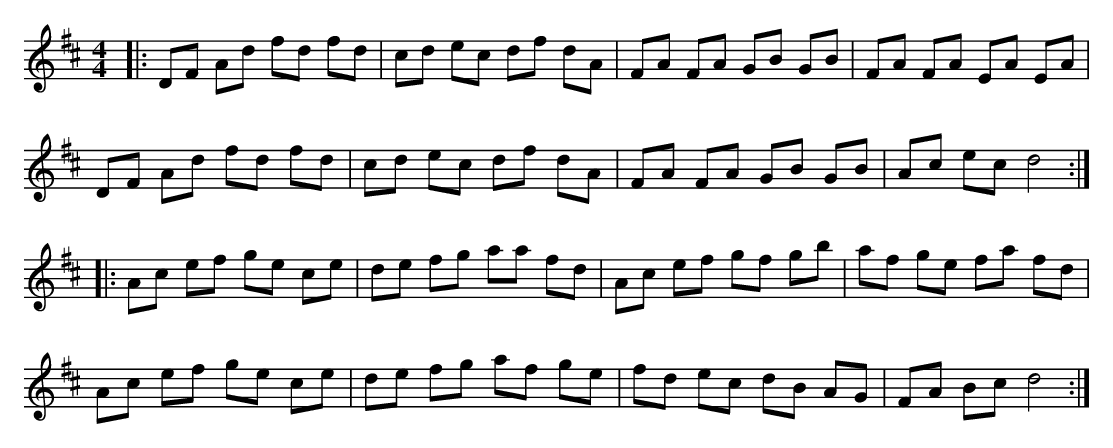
X:1
M:4/4
K:D
|:DF Ad fd fd|cd ec df dA|FA FA GB GB|FA FA EA EA|
DF Ad fd fd|cd ec df dA|FA FA GB GB|Ac ec d4:|
|:Ac ef ge ce|de fg aa fd|Ac ef gf gb|af ge fa fd|
Ac ef ge ce|de fg af ge|fd ec dB AG|FA Bc d4:|
